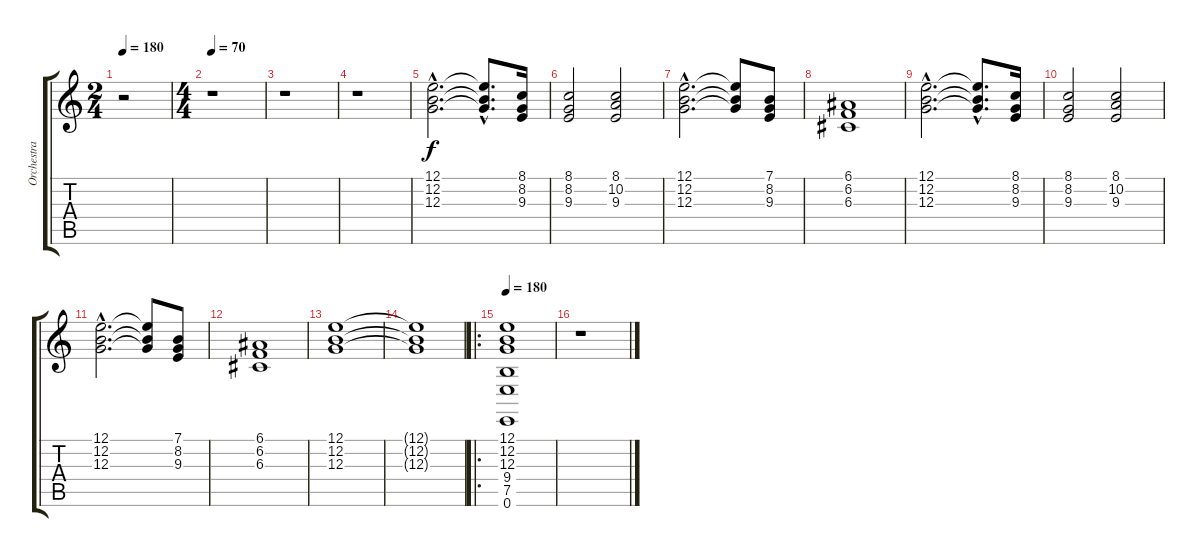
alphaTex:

\track ("Orchestra Hit" "Orchestra ") {instrument orchestrahit}
\staff {score tabs}
\tuning (E4 B3 G3 D3 A2 E2) {hide}
\ts (2 4)
\tempo 180
\tempo 70
\tempo 180
\clef g2
\ks c
r.2{dy f instrument orchestrahit} |
\ts (4 4)
\tempo 70
r.1 |
r.1 |
r.1 |
(12.1{hac} 12.2{hac} 12.3{hac}).2{d} (12.1{hac t} 12.2{hac t} 12.3{t}).8{d} (8.1 8.2 9.3).16 |
(8.1 8.2 9.3).2 (8.1 10.2 9.3).2 |
(12.1{hac} 12.2{hac} 12.3{hac}).2{d} (12.1{t} 12.2{t} 12.3{t}).8 (7.1 8.2 9.3).8 |
(6.1 6.2 6.3).1 |
(12.1{hac} 12.2{hac} 12.3{hac}).2{d} (12.1{hac t} 12.2{hac t} 12.3{t}).8{d} (8.1 8.2 9.3).16 |
(8.1 8.2 9.3).2 (8.1 10.2 9.3).2 |
(12.1{hac} 12.2{hac} 12.3{hac}).2{d} (12.1{t} 12.2{t} 12.3{t}).8 (7.1 8.2 9.3).8 |
(6.1 6.2 6.3).1 |
(12.1 12.2 12.3).1 |
(12.1{t} 12.2{t} 12.3{t}).1 |
\ro
\tempo 180
(12.1 12.2 12.3 9.4 7.5 0.6).1 |
r.1
